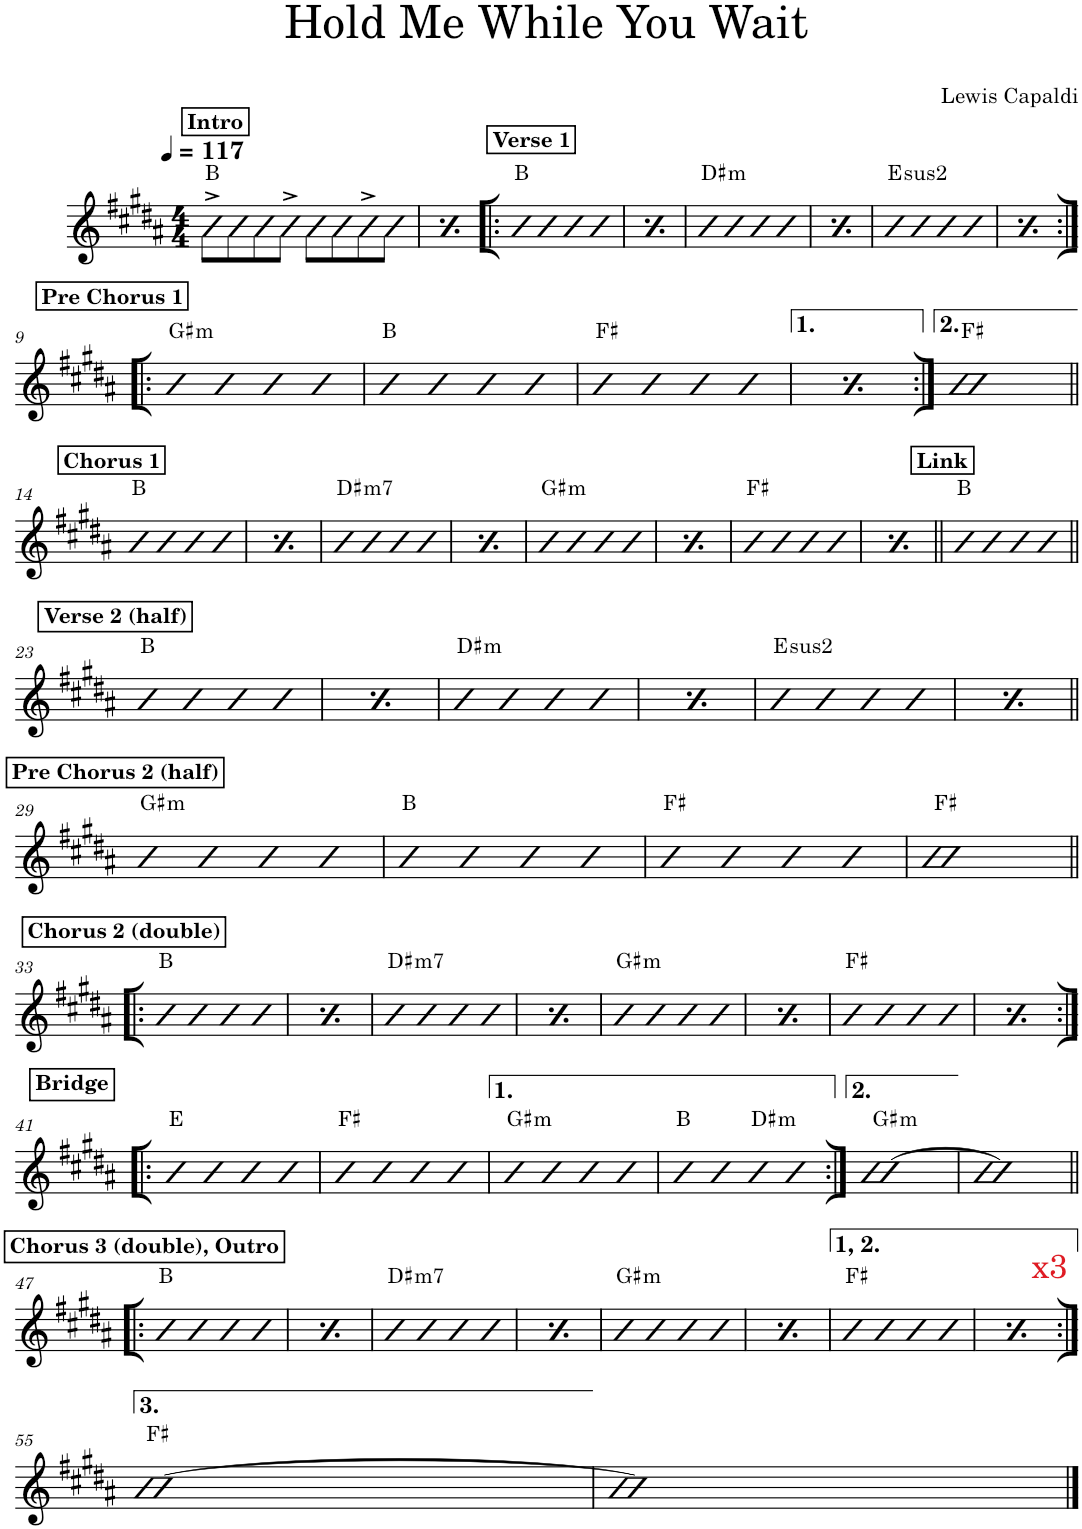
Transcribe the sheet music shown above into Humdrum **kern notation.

**kern	**harte
*part1	*part1
*staff1	*
*I"Piano	*
*I'Pno.	*
*clefG2	*
*k[f#c#g#d#a#]	*
*M4/4	*
*MM117	*
!!LO:REH:place=s1:a:B:cj:t=Intro
=1	=1
8b^\L	B:maj
8b\	.
8b\	.
8b^\J	.
8b\L	.
8b\	.
8b^\	.
8b\J	.
=2	=2
!!LO:REH:place=s1:a:B:cj:t=Intro
*MM117	*
8b^\L	B:maj
8b\	.
8b\	.
8b^\J	.
8b\L	.
8b\	.
8b^\	.
8b\J	.
!!LO:REH:place=s1:a:B:cj:t=Verse 1
=3!|:	=3!|:
4b	B:maj
4b	.
4b	.
4b	.
!!LO:REH:place=s1:a:B:cj:t=Verse 1
=4	=4
4b	B:maj
4b	.
4b	.
4b	.
=5	=5
!	!LO:H:kt=m
4b	D#:min
4b	.
4b	.
4b	.
=6	=6
!	!LO:H:kt=m
4b	D#:min
4b	.
4b	.
4b	.
=7	=7
!	!LO:H:kt=2
4b	E:(1,2,5)
4b	.
4b	.
4b	.
=8	=8
!	!LO:H:kt=2
4b	E:(1,2,5)
4b	.
4b	.
4b	.
!!LO:LB:g=z
!!LO:REH:place=s1:a:B:cj:t=Pre Chorus 1
=9:|!|:	=9:|!|:
!	!LO:H:kt=m
4b	G#:min
4b	.
4b	.
4b	.
=10	=10
4b	B:maj
4b	.
4b	.
4b	.
=11	=11
4b	F#:maj
4b	.
4b	.
4b	.
=12	=12
4b	F#:maj
4b	.
4b	.
4b	.
=13:|!	=13:|!
1b	F#:maj
!!LO:LB:g=z
!!LO:REH:place=s1:a:B:cj:t=Chorus 1
=14||	=14||
4b	B:maj
4b	.
4b	.
4b	.
!!LO:REH:place=s1:a:B:cj:t=Chorus 1
=15	=15
4b	B:maj
4b	.
4b	.
4b	.
=16	=16
!	!LO:H:kt=m7
4b	D#:min7
4b	.
4b	.
4b	.
=17	=17
!	!LO:H:kt=m7
4b	D#:min7
4b	.
4b	.
4b	.
=18	=18
!	!LO:H:kt=m
4b	G#:min
4b	.
4b	.
4b	.
=19	=19
!	!LO:H:kt=m
4b	G#:min
4b	.
4b	.
4b	.
=20	=20
4b	F#:maj
4b	.
4b	.
4b	.
=21	=21
4b	F#:maj
4b	.
4b	.
4b	.
!!LO:REH:place=s1:a:B:cj:t=Link
=22||	=22||
4b	B:maj
4b	.
4b	.
4b	.
!!LO:LB:g=z
!!LO:REH:place=s1:a:B:cj:t=Verse 2 (half)
=23||	=23||
4b	B:maj
4b	.
4b	.
4b	.
!!LO:REH:place=s1:a:B:cj:t=Verse 2 (half)
=24	=24
4b	B:maj
4b	.
4b	.
4b	.
=25	=25
!	!LO:H:kt=m
4b	D#:min
4b	.
4b	.
4b	.
=26	=26
!	!LO:H:kt=m
4b	D#:min
4b	.
4b	.
4b	.
=27	=27
!	!LO:H:kt=2
4b	E:(1,2,5)
4b	.
4b	.
4b	.
=28	=28
!	!LO:H:kt=2
4b	E:(1,2,5)
4b	.
4b	.
4b	.
!!LO:LB:g=z
!!LO:REH:place=s1:a:B:cj:t=Pre Chorus 2 (half)
=29||	=29||
!	!LO:H:kt=m
4b	G#:min
4b	.
4b	.
4b	.
=30	=30
4b	B:maj
4b	.
4b	.
4b	.
=31	=31
4b	F#:maj
4b	.
4b	.
4b	.
=32	=32
1b	F#:maj
!!LO:LB:g=z
!!LO:REH:place=s1:a:B:cj:t=Chorus 2 (double)
=33!|:	=33!|:
4b	B:maj
4b	.
4b	.
4b	.
!!LO:REH:place=s1:a:B:cj:t=Chorus 2 (double)
=34	=34
4b	B:maj
4b	.
4b	.
4b	.
=35	=35
!	!LO:H:kt=m7
4b	D#:min7
4b	.
4b	.
4b	.
=36	=36
!	!LO:H:kt=m7
4b	D#:min7
4b	.
4b	.
4b	.
=37	=37
!	!LO:H:kt=m
4b	G#:min
4b	.
4b	.
4b	.
=38	=38
!	!LO:H:kt=m
4b	G#:min
4b	.
4b	.
4b	.
=39	=39
4b	F#:maj
4b	.
4b	.
4b	.
=40	=40
4b	F#:maj
4b	.
4b	.
4b	.
!!LO:LB:g=z
!!LO:REH:place=s1:a:B:cj:t=Bridge
=41:|!|:	=41:|!|:
4b	E:maj
4b	.
4b	.
4b	.
=42	=42
4b	F#:maj
4b	.
4b	.
4b	.
=43	=43
!	!LO:H:kt=m
4b	G#:min
4b	.
4b	.
4b	.
=44	=44
4b	B:maj
4b	.
!	!LO:H:kt=m
4b	D#:min
4b	.
=45:|!	=45:|!
!	!LO:H:kt=m
[1b	G#:min
=46	=46
1b]	.
!!LO:LB:g=z
!!LO:REH:place=s1:a:B:cj:t=Chorus 3 (double), Outro
=47!|:	=47!|:
4b	B:maj
4b	.
4b	.
4b	.
!!LO:REH:place=s1:a:B:cj:t=Chorus 3 (double), Outro
=48	=48
4b	B:maj
4b	.
4b	.
4b	.
=49	=49
!	!LO:H:kt=m7
4b	D#:min7
4b	.
4b	.
4b	.
=50	=50
!	!LO:H:kt=m7
4b	D#:min7
4b	.
4b	.
4b	.
=51	=51
!	!LO:H:kt=m
4b	G#:min
4b	.
4b	.
4b	.
=52	=52
!	!LO:H:kt=m
4b	G#:min
4b	.
4b	.
4b	.
=53	=53
4b	F#:maj
4b	.
4b	.
4b	.
=54	=54
4b	F#:maj
4b	.
4b	.
4b	.
!!LO:LB:g=z
=55:|!	=55:|!
[1b	F#:maj
=56	=56
1b]	.
==	==
*-	*-
